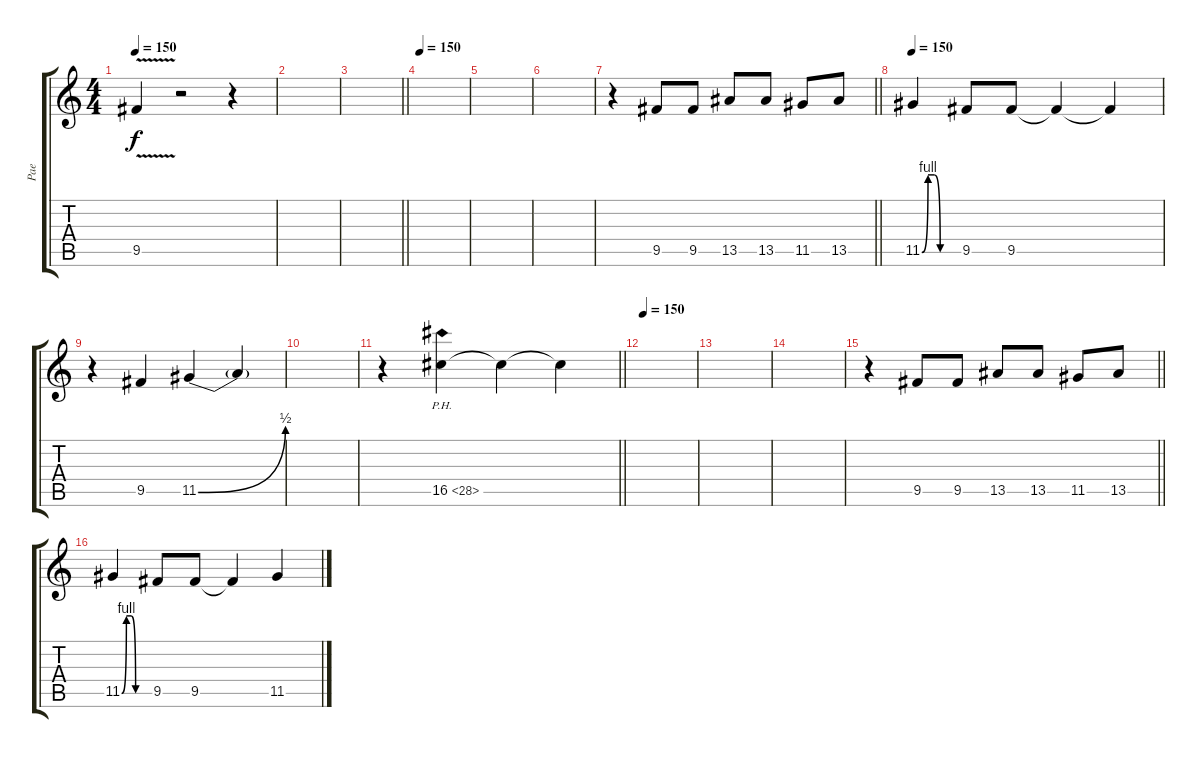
\track ("Pae" "Pae") {instrument electricguitarjazz}
\staff {score tabs}
\tuning (E4 B3 G3 D3 A2 E2) {hide}
\ts (4 4)
\tempo 150
\clef g2
\ks c
9.5{v}.4{dy f} r.2 r.4 |
|
\barLineRight lightlight
|
\tempo 150
|
|
|
\barLineRight lightlight
r.4 9.5.8 9.5.8 13.5.8 13.5.8 11.5.8 13.5.8 |
\tempo 150
11.5{be (custom 0 0 10 4 20 4 30 0 60 0)}.4 9.5.8 9.5.8 9.5{t}.4 9.5{t}.4 |
r.4 9.5.4 11.5{be (bend 0 0 60 2)}.4 11.5{t}.4 |
|
\barLineRight lightlight
r.4 16.5{ph 12}.4 16.5{t}.4 16.5{t}.4 |
\tempo 150
|
|
|
\barLineRight lightlight
r.4 9.5.8 9.5.8 13.5.8 13.5.8 11.5.8 13.5.8 |
11.5{be (custom 0 0 10 4 20 4 30 0 60 0)}.4 9.5.8 9.5.8 9.5{t}.4 11.5.4
